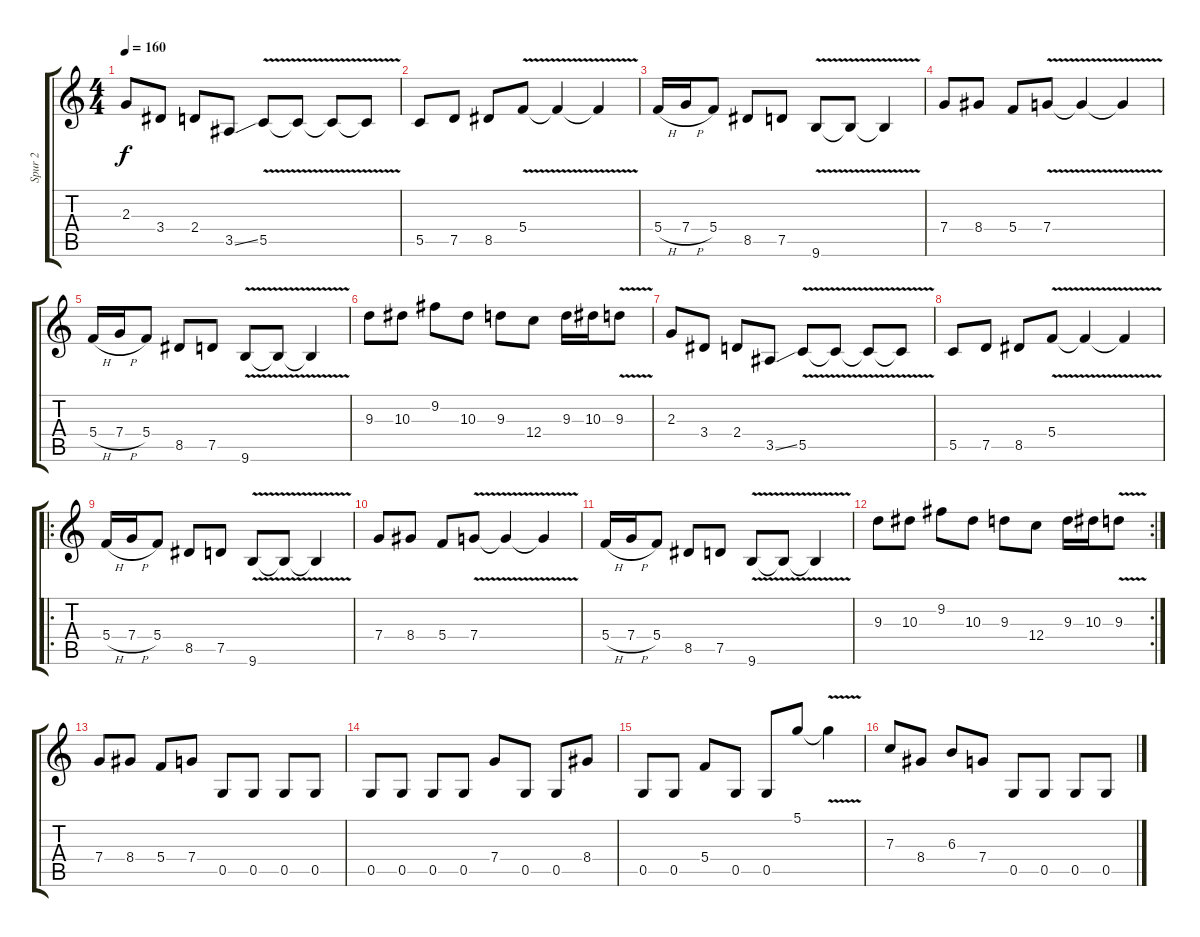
\track ("Spur 2" "Spur 2") {instrument distortionguitar}
\staff {score tabs}
\tuning (D4 A3 F3 C3 G2 D2) {hide}
\ts (4 4)
\tempo 160
\clef g2
\ks c
2.3.8{dy f} 3.4.8 2.4.8 3.5{ss}.8 5.5{v}.8 5.5{v t}.8 5.5{v t}.8 5.5{v t}.8 |
5.5.8 7.5.8 8.5.8 5.4{v}.8 5.4{v t}.4 5.4{v t}.4 |
5.4{h}.16 7.4{h}.16 5.4.8 8.5.8 7.5.8 9.6{v}.8 9.6{v t}.8 9.6{v t}.4 |
7.4.8 8.4.8 5.4.8 7.4{v}.8 7.4{v t}.4 7.4{v t}.4 |
5.4{h}.16 7.4{h}.16 5.4.8 8.5.8 7.5.8 9.6{v}.8 9.6{v t}.8 9.6{v t}.4 |
9.3.8 10.3.8 9.2.8 10.3.8 9.3.8 12.4.8 9.3.16 10.3.16 9.3{v}.8 |
2.3.8 3.4.8 2.4.8 3.5{ss}.8 5.5{v}.8 5.5{v t}.8 5.5{v t}.8 5.5{v t}.8 |
5.5.8 7.5.8 8.5.8 5.4{v}.8 5.4{v t}.4 5.4{v t}.4 |
\ro
5.4{h}.16 7.4{h}.16 5.4.8 8.5.8 7.5.8 9.6{v}.8 9.6{v t}.8 9.6{v t}.4 |
7.4.8 8.4.8 5.4.8 7.4{v}.8 7.4{v t}.4 7.4{v t}.4 |
5.4{h}.16 7.4{h}.16 5.4.8 8.5.8 7.5.8 9.6{v}.8 9.6{v t}.8 9.6{v t}.4 |
\rc 2
9.3.8 10.3.8 9.2.8 10.3.8 9.3.8 12.4.8 9.3.16 10.3.16 9.3{v}.8 |
7.4.8 8.4.8 5.4.8 7.4.8 0.5.8 0.5.8 0.5.8 0.5.8 |
0.5.8 0.5.8 0.5.8 0.5.8 7.4.8 0.5.8 0.5.8 8.4.8 |
0.5.8 0.5.8 5.4.8 0.5.8 0.5.8 5.1.8 5.1{v t}.4 |
7.3.8 8.4.8 6.3.8 7.4.8 0.5.8 0.5.8 0.5.8 0.5.8
